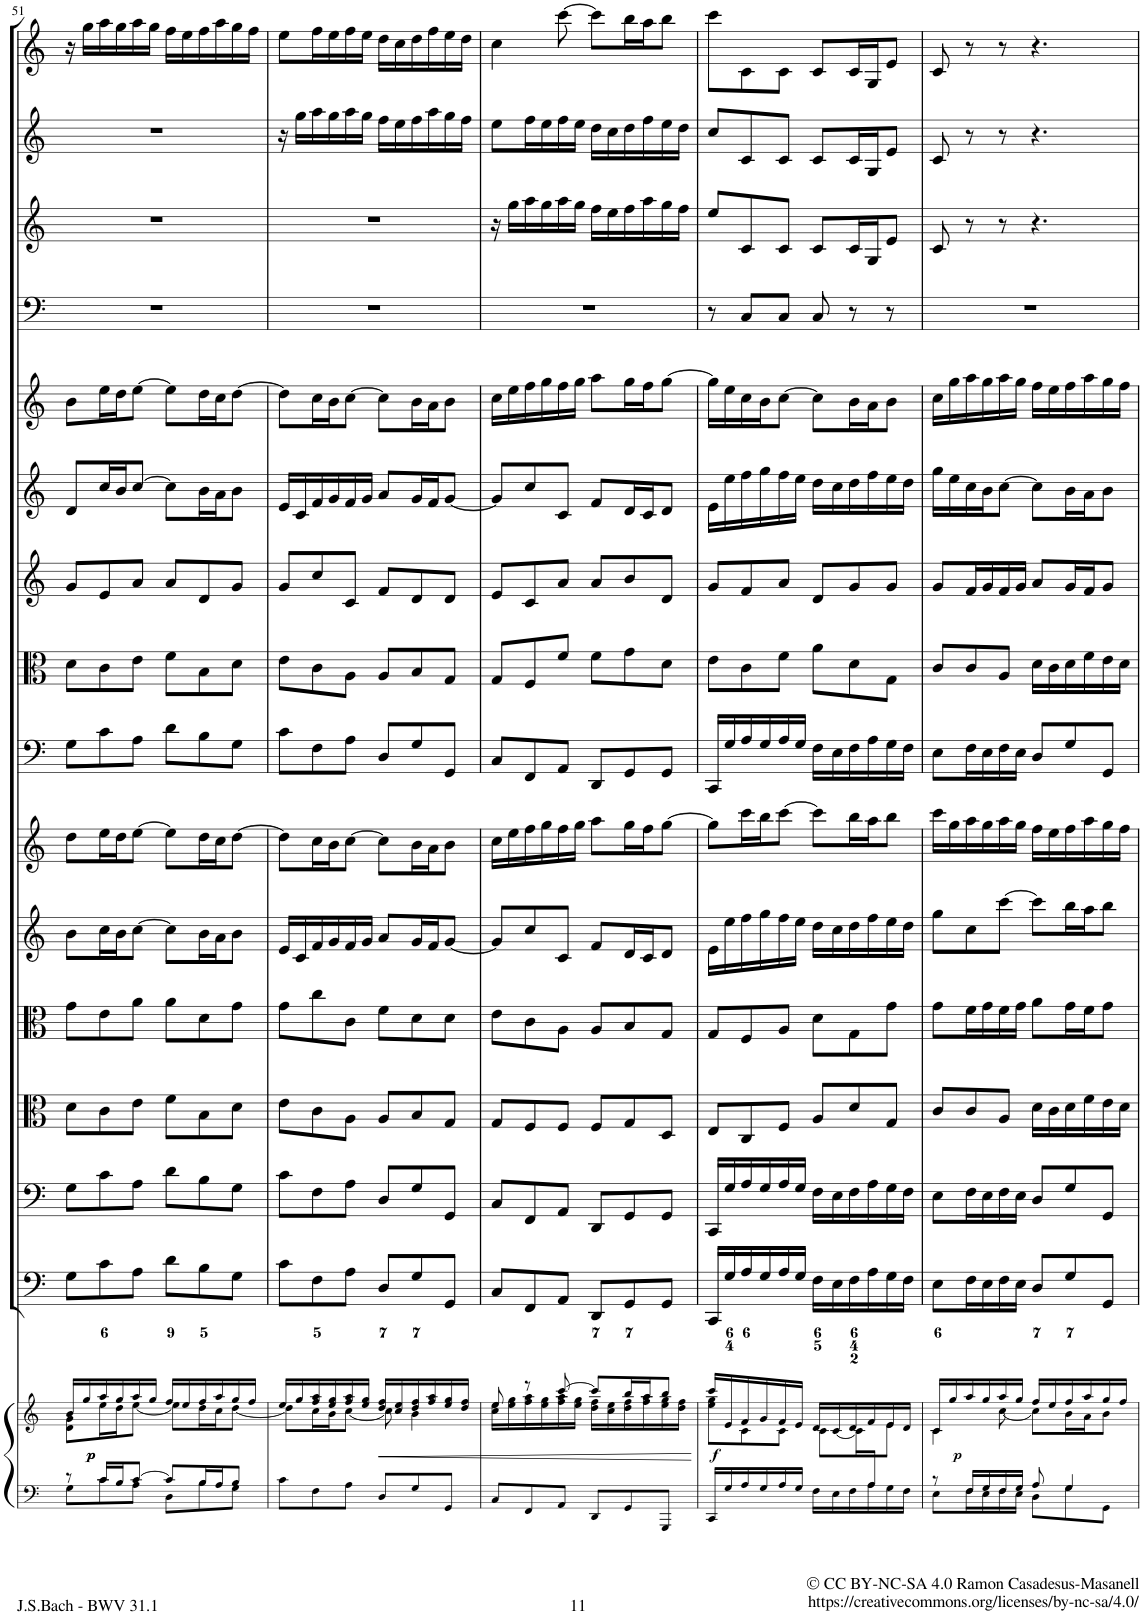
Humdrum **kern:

**kern	**kern	**dynam	**kern	**kern	**kern	**kern	**kern	**kern	**kern	**kern	**kern	**kern	**kern	**kern	**kern	**kern	**kern
*part16	*part16	*part16	*part15	*part14	*part13	*part12	*part11	*part10	*part9	*part8	*part7	*part6	*part5	*part4	*part3	*part2	*part1
*staff17	*staff16	*staff16/17	*staff15	*staff14	*staff13	*staff12	*staff11	*staff10	*staff9	*staff8	*staff7	*staff6	*staff5	*staff4	*staff3	*staff2	*staff1
*I"Piano reduction	*	*	*I"Violoncello II e Continuo.	*I"Violoncello I.	*I"Viola II.	*I"Viola I.	*I"Violino II	*I"Violino I.	*I"Fagotto.	*I"Taille.	*I"Oboe III	*I"Oboe II	*I"Oboe I	*I"Timpani.	*I"Tromba III.	*I"Tromba II.	*I"Tromba I.
*I'Pno	*	*	*I'Vc	*I'Vc	*I'Vla	*I'Vla	*	*I'Vln	*	*	*I'Ob	*I'Ob	*I'Ob	*I'Timp	*	*	*
!!LO:PB:g=z
*clefF4	*clefG2	*	*clefF4	*clefF4	*clefC3	*clefC3	*clefG2	*clefG2	*clefF4	*clefC3	*clefG2	*clefG2	*clefG2	*clefF4	*clefG2	*clefG2	*clefG2
*	*	*	*Trd7c12	*	*	*	*	*	*	*Trd4c7	*	*	*	*	*Trd1c2	*Trd1c2	*Trd1c2
*k[]	*k[]	*	*k[]	*k[]	*k[]	*k[]	*k[]	*k[]	*k[]	*k[]	*k[]	*k[]	*k[]	*k[]	*k[]	*k[]	*k[]
*M6/8	*M6/8	*	*M6/8	*M6/8	*M6/8	*M6/8	*M6/8	*M6/8	*M6/8	*M6/8	*M6/8	*M6/8	*M6/8	*M6/8	*M6/8	*M6/8	*M6/8
=51	=51	=51	=51	=51	=51	=51	=51	=51	=51	=51	=51	=51	=51	=51	=51	=51	=51
*^	*^	*	*	*	*	*	*	*	*	*	*	*	*	*	*	*	*
8r	8G\L	16b/LL	8d\ 8g\L	.	8G\L	8G\L	8d\L	8g\L	8b\L	8dd\L	8G\L	8d\L	8g/L	8d/L	8b\L	2.r	2.r	2.r	16r
!	!	!	!	!LO:DY:b	!	!	!	!	!	!	!	!	!	!	!	!	!	!	!
!	!	!	!	!LO:DY:n=1:b	!	!	!	!	!	!	!	!	!	!	!	!	!	!	!
.	.	16gg/	.	p p	.	.	.	.	.	.	.	.	.	.	.	.	.	.	16gg\LL
16c/LL	8c\	16aa/	16ee\L	.	8c\	8c\	8c\	8e\	16cc\L	16ee\L	8c\	8c\	8e/	16cc/L	16ee\L	.	.	.	16aa\
16B/J	.	16gg/	16dd\J	.	.	.	.	.	16b\J	16dd\J	.	.	.	16b/J	16dd\J	.	.	.	16gg\
[8c/J	8A\J	16aa/	[8ee\J	.	8A\J	8A\J	8e\J	8a\J	[8cc\J	[8ee\J	8A\J	8e\J	8a/J	[8cc/J	[8ee\J	.	.	.	16aa\
.	.	16gg/JJ	.	.	.	.	.	.	.	.	.	.	.	.	.	.	.	.	16gg\JJ
8c/L]	8D\L	16ff/LL	8ee\L]	.	8d\L	8d\L	8f\L	8a\L	8cc\L]	8ee\L]	8d\L	8f\L	8a/L	8cc\L]	8ee\L]	.	.	.	16ff\LL
.	.	16ee/	.	.	.	.	.	.	.	.	.	.	.	.	.	.	.	.	16ee\
16B/L	8B\	16ff/	16dd\L	.	8B\	8B\	8B\	8d\	16b\L	16dd\L	8B\	8B\	8d/	16b\L	16dd\L	.	.	.	16ff\
16A/J	.	16aa/	16cc\J	.	.	.	.	.	16a\J	16cc\J	.	.	.	16a\J	16cc\J	.	.	.	16aa\
8B/J	8G\J	16gg/	[8dd\J	.	8G\J	8G\J	8d\J	8g\J	8b\J	[8dd\J	8G\J	8d\J	8g/J	8b\J	[8dd\J	.	.	.	16gg\
.	.	16ff/JJ	.	.	.	.	.	.	.	.	.	.	.	.	.	.	.	.	16ff\JJ
*v	*v	*	*	*	*	*	*	*	*	*	*	*	*	*	*	*	*	*	*
=52	=52	=52	=52	=52	=52	=52	=52	=52	=52	=52	=52	=52	=52	=52	=52	=52	=52	=52
8c\L	16ee/LL	8dd\L]	.	8c\L	8c\L	8e\L	8g\L	16e/LL	8dd\L]	8c\L	8e\L	8g/L	16e/LL	8dd\L]	2.r	2.r	16r	8ee\L
.	16gg/	.	.	.	.	.	.	16c/	.	.	.	.	16c/	.	.	.	16gg\LL	.
8F\	16ff/ 16aa/	16cc\L	.	8F\	8F\	8c\	8cc\	16f/	16cc\L	8F\	8c\	8cc/	16f/	16cc\L	.	.	16aa\	16ff\L
.	16ee/ 16gg/	16b\J	.	.	.	.	.	16g/	16b\J	.	.	.	16g/	16b\J	.	.	16gg\	16ee\
8A\J	16ff/ 16aa/	[8cc\J	.	8A\J	8A\J	8A\J	8c\J	16f/	[8cc\J	8A\J	8A\J	8c/J	16f/	[8cc\J	.	.	16aa\	16ff\
.	16ee/ 16gg/JJ	.	.	.	.	.	.	16g/JJ	.	.	.	.	16g/JJ	.	.	.	16gg\JJ	16ee\JJ
!	!	!	!LO:HP:b	!	!	!	!	!	!	!	!	!	!	!	!	!	!	!
8D/L	16dd/ 16ff/LL	8cc\]	<	8D/L	8D/L	8A/L	8f\L	8a/L	8cc\L]	8D/L	8A/L	8f/L	8a/L	8cc\L]	.	.	16ff\LL	16dd\LL
.	16cc/ 16ee/	.	.	.	.	.	.	.	.	.	.	.	.	.	.	.	16ee\	16cc\
8G/	16dd/ 16ff/	4b\	.	8G/	8G/	8B/	8d\	16g/L	16b\L	8G/	8B/	8d/	16g/L	16b\L	.	.	16ff\	16dd\
.	16ff/ 16aa/	.	.	.	.	.	.	16f/J	16a\J	.	.	.	16f/J	16a\J	.	.	16aa\	16ff\
8GG/J	16ee/ 16gg/	.	.	8GG/J	8GG/J	8G/J	8d\J	[8g/J	8b\J	8GG/J	8G/J	8d/J	[8g/J	8b\J	.	.	16gg\	16ee\
.	16dd/ 16ff/JJ	.	.	.	.	.	.	.	.	.	.	.	.	.	.	.	16ff\JJ	16dd\JJ
=53	=53	=53	=53	=53	=53	=53	=53	=53	=53	=53	=53	=53	=53	=53	=53	=53	=53	=53
8C/L	8ee/	16cc\ 16ee\LL	.	8C/L	8C/L	8G/L	8e\L	8g/L]	16cc\LL	8C/L	8G/L	8e/L	8g/L]	16cc\LL	2.r	16r	8ee\L	4cc\
.	.	16ee\ 16gg\	.	.	.	.	.	.	16ee\	.	.	.	.	16ee\	.	16gg\LL	.	.
8FF/	8r	16ff\ 16aa\	.	8FF/	8FF/	8F/	8c\	8cc/	16ff\	8FF/	8F/	8c/	8cc/	16ff\	.	16aa\	16ff\L	.
.	.	16ee\ 16gg\	.	.	.	.	.	.	16gg\	.	.	.	.	16gg\	.	16gg\	16ee\	.
8AA/J	[8ccc/	16ff\ 16aa\	.	8AA/J	8AA/J	8F/J	8A\J	8c/J	16ff\	8AA/J	8f/J	8a/J	8c/J	16ff\	.	16aa\	16ff\	[8ccc\
.	.	16ee\ 16gg\JJ	.	.	.	.	.	.	16gg\JJ	.	.	.	.	16gg\JJ	.	16gg\JJ	16ee\JJ	.
8DD/L	8ccc/L]	16dd\ 16ff\LL	.	8DD/L	8DD/L	8F/L	8A/L	8f/L	8aa\L	8DD/L	8f\L	8a/L	8f/L	8aa\L	.	16ff\LL	16dd\LL	8ccc\L]
.	.	16cc\ 16ee\	.	.	.	.	.	.	.	.	.	.	.	.	.	16ee\	16cc\	.
8GG/	16bb/L	16dd\ 16ff\	.	8GG/	8GG/	8G/	8B/	16d/L	16gg\L	8GG/	8g\	8b/	16d/L	16gg\L	.	16ff\	16dd\	16bb\L
.	16aa/J	16ff\ 16aa\	.	.	.	.	.	16c/J	16ff\J	.	.	.	16c/J	16ff\J	.	16aa\	16ff\	16aa\J
8GGG/J	8bb/J	16ee\ 16gg\	.	8GG/J	8GG/J	8D/J	8G/J	8d/J	[8gg\J	8GG/J	8d\J	8d/J	8d/J	[8gg\J	.	16gg\	16ee\	8bb\J
.	.	16dd\ 16ff\JJ	.	.	.	.	.	.	.	.	.	.	.	.	.	16ff\JJ	16dd\JJ	.
*	*v	*v	*	*	*	*	*	*	*	*	*	*	*	*	*	*	*	*
.	.	[	.	.	.	.	.	.	.	.	.	.	.	.	.	.	.
=54	=54	=54	=54	=54	=54	=54	=54	=54	=54	=54	=54	=54	=54	=54	=54	=54	=54
*^	*^	*	*	*	*	*	*	*	*	*	*	*	*	*	*	*	*
!	!	!	!	!LO:DY:b	!	!	!	!	!	!	!	!	!	!	!	!	!	!	!
16ryy	16CC/LL	16ccc/LL	8ee\ 8gg\L	f	16CC/LL	16CC/LL	8E/L	8G/L	16e\LL	8gg\L]	16CC/LL	8e\L	8g/L	16e\LL	16gg\LL]	8r	8ee/L	8cc/L	8ccc\L
.	16G/	16e/	.	.	16G/	16G/	.	.	16ee\	.	16G/	.	.	16ee\	16ee\	.	.	.	.
.	16A/	16f/	8c\	.	16A/	16A/	8C/	8F/	16ff\	16ccc\L	16A/	8c\	8f/	16ff\	16cc\	8C/L	8c/	8c/	8c\
.	16G/	16g/	.	.	16G/	16G/	.	.	16gg\	16bb\J	16G/	.	.	16gg\	16b\J	.	.	.	.
.	16A/	16f/	8c\J	.	16A/	16A/	8F/J	8A/J	16ff\	[8ccc\J	16A/	8f\J	8a/J	16ff\	[8cc\J	8C/J	8c/J	8c/J	8c\J
.	16G/JJ	16e/JJ	.	.	16G/JJ	16G/JJ	.	.	16ee\JJ	.	16G/JJ	.	.	16ee\JJ	.	.	.	.	.
.	16F\LL	16d/LL	8c\L	.	16F\LL	16F\LL	8A/L	8d\L	16dd\LL	8ccc\L]	16F\LL	8a\L	8d/L	16dd\LL	8cc\L]	8C/	8c/L	8c/L	8c/L
.	16E\	[<16c/	.	.	16E\	16E\	.	.	16cc\	.	16E\	.	.	16cc\	.	.	.	.	.
.	16F\	16d/	16c\L]	.	16F\	16F\	8d/	8G\	16dd\	16bb\L	16F\	8d\	8g/	16dd\	16b\L	8r	16c/L	16c/L	16c/L
16A/J	16A\	16f/	16ryy	.	16A\	16A\	.	.	16ff\	16aa\J	16A\	.	.	16ff\	16a\J	.	16G/J	16G/J	16G/J
8ryy	16G\	16e/	8e\J	.	16G\	16G\	8G/J	8g\J	16ee\	8bb\J	16G\	8G\J	8g/J	16ee\	8b\J	8r	8e/J	8e/J	8e/J
.	16F\JJ	16d/JJ	.	.	16F\JJ	16F\JJ	.	.	16dd\JJ	.	16F\JJ	.	.	16dd\JJ	.	.	.	.	.
=55	=55	=55	=55	=55	=55	=55	=55	=55	=55	=55	=55	=55	=55	=55	=55	=55	=55	=55	=55
8r	8E\L	16c/LL	4c\	.	8E\L	8E\L	8c/L	8g\L	8gg\L	16ccc\LL	8E\L	8c/L	8g/L	16gg\LL	16cc\LL	2.r	8c/	8c/	8c/
!	!	!	!	!LO:DY:b	!	!	!	!	!	!	!	!	!	!	!	!	!	!	!
.	.	16gg/	.	p	.	.	.	.	.	16gg\	.	.	.	16ee\	16gg\	.	.	.	.
16F/LL	16F\L	16aa/	.	.	16F\L	16F\L	8c/	16f\L	8cc\	16aa\	16F\L	8c/	16f/L	16cc\	16aa\	.	8r	8r	8r
16G/	16E\	16gg/	.	.	16E\	16E\	.	16g\	.	16gg\	16E\	.	16g/	16b\J	16gg\	.	.	.	.
16F/	16F\	16aa/	[8cc\	.	16F\	16F\	8A/J	16f\	[8ccc\J	16aa\	16F\	8A/J	16f/	[8cc\J	16aa\	.	8r	8r	8r
16G/JJ	16E\JJ	16gg/JJ	.	.	16E\JJ	16E\JJ	.	16g\JJ	.	16gg\JJ	16E\JJ	.	16g/JJ	.	16gg\JJ	.	.	.	.
8A/	8D\L	16ff/LL	8cc\L]	.	8D/L	8D/L	16d\LL	8a\L	8ccc\L]	16ff\LL	8D/L	16d\LL	8a/L	8cc\L]	16ff\LL	.	4.r	4.r	4.r
.	.	16ee/	.	.	.	.	16c\	.	.	16ee\	.	16c\	.	.	16ee\	.	.	.	.
4G/	8G\	16ff/	16b\L	.	8G/	8G/	16d\	16g\L	16bb\L	16ff\	8G/	16d\	16g/L	16b\L	16ff\	.	.	.	.
.	.	16aa/	16a\J	.	.	.	16f\	16f\J	16aa\J	16aa\	.	16f\	16f/J	16a\J	16aa\	.	.	.	.
.	8GG\J	16gg/	8b\J	.	8GG/J	8GG/J	16e\	8g\J	8bb\J	16gg\	8GG/J	16e\	8g/J	8b\J	16gg\	.	.	.	.
.	.	16ff/JJ	.	.	.	.	16d\JJ	.	.	16ff\JJ	.	16d\JJ	.	.	16ff\JJ	.	.	.	.
*v	*v	*	*	*	*	*	*	*	*	*	*	*	*	*	*	*	*	*	*
*	*v	*v	*	*	*	*	*	*	*	*	*	*	*	*	*	*	*	*
=	=	=	=	=	=	=	=	=	=	=	=	=	=	=	=	=	=
*-	*-	*-	*-	*-	*-	*-	*-	*-	*-	*-	*-	*-	*-	*-	*-	*-	*-
